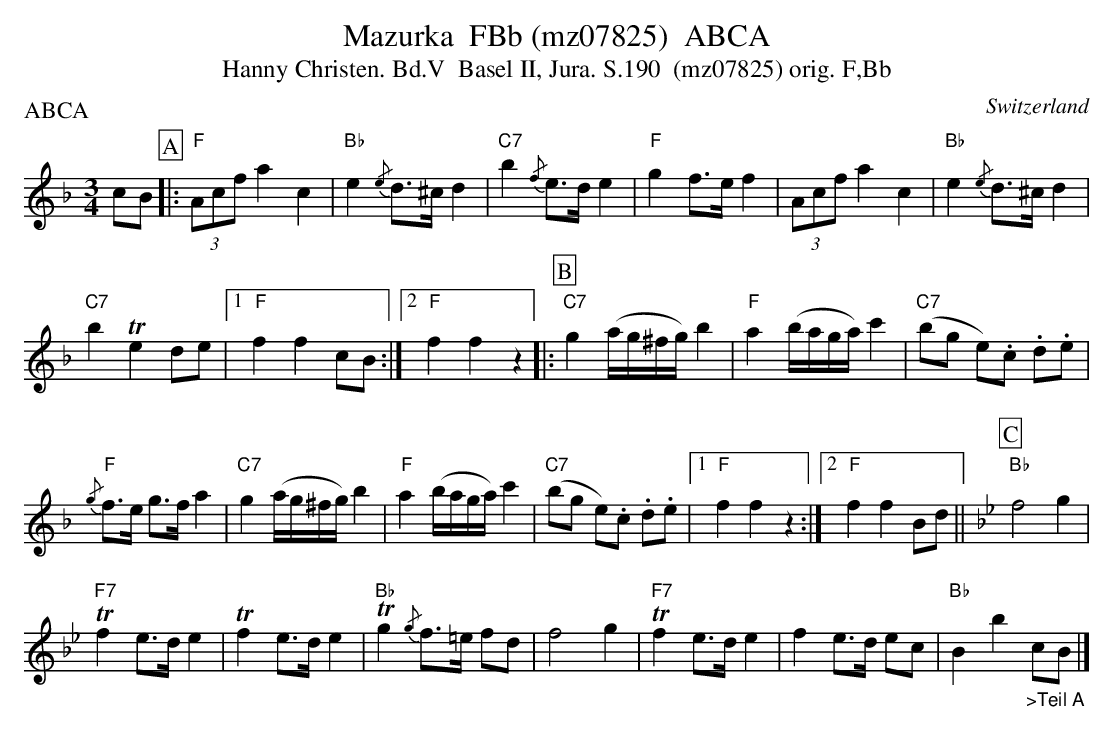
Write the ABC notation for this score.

X:1
T:Mazurka  FBb (mz07825)  ABCA
T:Hanny Christen. Bd.V  Basel II, Jura. S.190  (mz07825) orig. F,Bb
P:ABCA
M:3/4
L:1/8
O:Switzerland
K:F major
cB [P:A]  |:(3"F"Acfa2c2 | "Bb"e2 {/e}d>^cd2 | "C7"b2 {/f}e>de2 | "F"g2f>ef2 | (3Acfa2c2 |"Bb" e2 {/e}d>^cd2 |
"C7"b2Te2de |1 "F"f2f2cB :|2 "F"f2f2z2 |: [P:B] "C7"g2 (a/g/^f/g/) b2 | "F"a2 (b/a/g/a/)c'2 | ("C7"bg e).c .d.e |
{/g}"F"f>e g>fa2 | "C7"g2 (a/g/^f/g/) b2 | "F"a2 (b/a/g/a/)c'2 | ("C7"bg e).c .d.e |1 "F"f2f2z2 :|2 "F"f2f2Bd || [K:Bb] [P:C] "Bb"f4g2 |
"F7"Tf2e>de2 | Tf2e>de2 | "Bb" Tg2 {/g}f>=e fd | f4g2 | "F7" Tf2e>de2 | f2 e>d ec | "Bb"B2b2"_>Teil A"cB |]
W:
